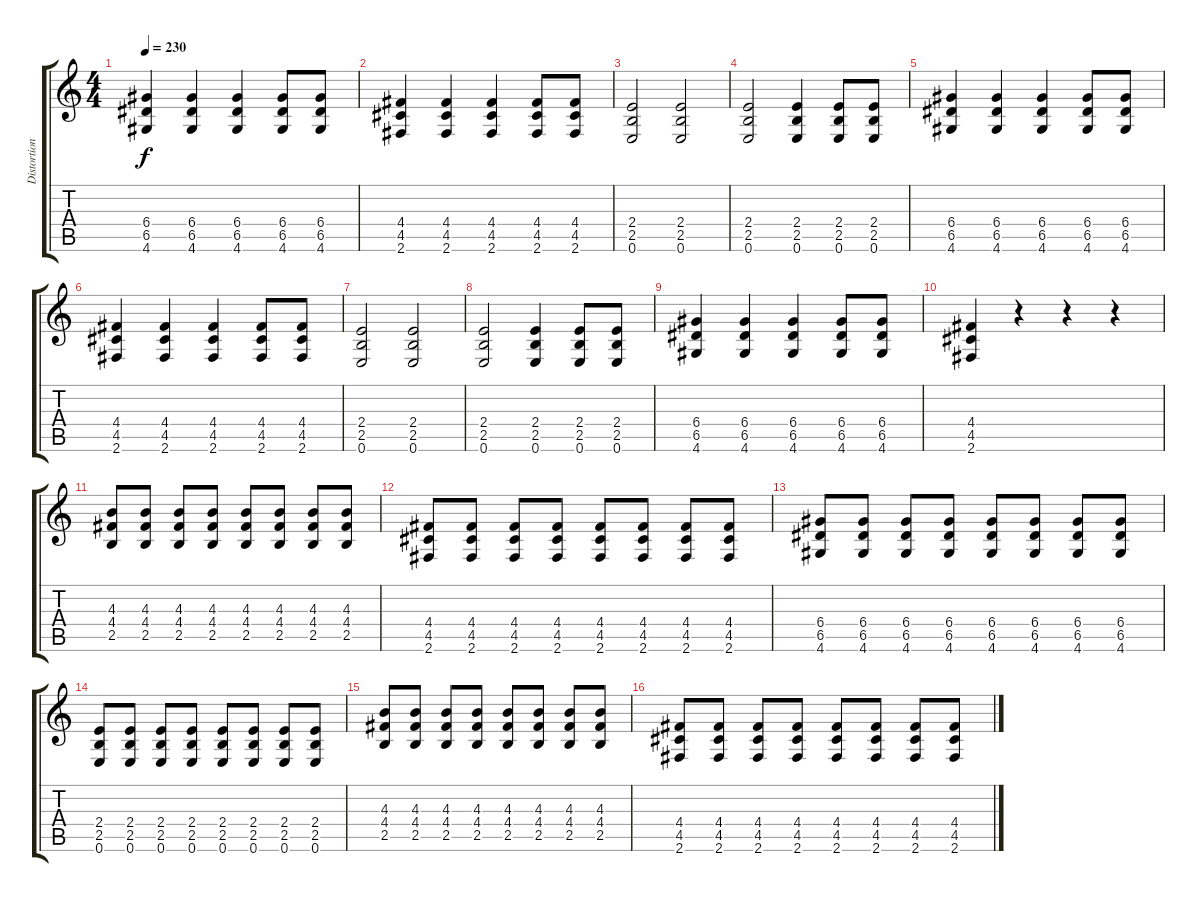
\track ("Distortion Guitar" "Distortion") {instrument distortionguitar}
\staff {score tabs}
\tuning (E4 B3 G3 D3 A2 E2) {hide}
\ts (4 4)
\tempo 230
\clef g2
\ks c
(6.4 6.5 4.6).4{dy f} (6.4 6.5 4.6).4 (6.4 6.5 4.6).4 (6.4 6.5 4.6).8 (6.4 6.5 4.6).8 |
(4.4 4.5 2.6).4 (4.4 4.5 2.6).4 (4.4 4.5 2.6).4 (4.4 4.5 2.6).8 (4.4 4.5 2.6).8 |
(2.4 2.5 0.6).2 (2.4 2.5 0.6).2 |
(2.4 2.5 0.6).2 (2.4 2.5 0.6).4 (2.4 2.5 0.6).8 (2.4 2.5 0.6).8 |
(6.4 6.5 4.6).4 (6.4 6.5 4.6).4 (6.4 6.5 4.6).4 (6.4 6.5 4.6).8 (6.4 6.5 4.6).8 |
(4.4 4.5 2.6).4 (4.4 4.5 2.6).4 (4.4 4.5 2.6).4 (4.4 4.5 2.6).8 (4.4 4.5 2.6).8 |
(2.4 2.5 0.6).2 (2.4 2.5 0.6).2 |
(2.4 2.5 0.6).2 (2.4 2.5 0.6).4 (2.4 2.5 0.6).8 (2.4 2.5 0.6).8 |
(6.4 6.5 4.6).4 (6.4 6.5 4.6).4 (6.4 6.5 4.6).4 (6.4 6.5 4.6).8 (6.4 6.5 4.6).8 |
(4.4 4.5 2.6).4 r.4 r.4 r.4 |
(4.3 4.4 2.5).8 (4.3 4.4 2.5).8 (4.3 4.4 2.5).8 (4.3 4.4 2.5).8 (4.3 4.4 2.5).8 (4.3 4.4 2.5).8 (4.3 4.4 2.5).8 (4.3 4.4 2.5).8 |
(4.4 4.5 2.6).8 (4.4 4.5 2.6).8 (4.4 4.5 2.6).8 (4.4 4.5 2.6).8 (4.4 4.5 2.6).8 (4.4 4.5 2.6).8 (4.4 4.5 2.6).8 (4.4 4.5 2.6).8 |
(6.4 6.5 4.6).8 (6.4 6.5 4.6).8 (6.4 6.5 4.6).8 (6.4 6.5 4.6).8 (6.4 6.5 4.6).8 (6.4 6.5 4.6).8 (6.4 6.5 4.6).8 (6.4 6.5 4.6).8 |
(2.4 2.5 0.6).8 (2.4 2.5 0.6).8 (2.4 2.5 0.6).8 (2.4 2.5 0.6).8 (2.4 2.5 0.6).8 (2.4 2.5 0.6).8 (2.4 2.5 0.6).8 (2.4 2.5 0.6).8 |
(4.3 4.4 2.5).8 (4.3 4.4 2.5).8 (4.3 4.4 2.5).8 (4.3 4.4 2.5).8 (4.3 4.4 2.5).8 (4.3 4.4 2.5).8 (4.3 4.4 2.5).8 (4.3 4.4 2.5).8 |
(4.4 4.5 2.6).8 (4.4 4.5 2.6).8 (4.4 4.5 2.6).8 (4.4 4.5 2.6).8 (4.4 4.5 2.6).8 (4.4 4.5 2.6).8 (4.4 4.5 2.6).8 (4.4 4.5 2.6).8
